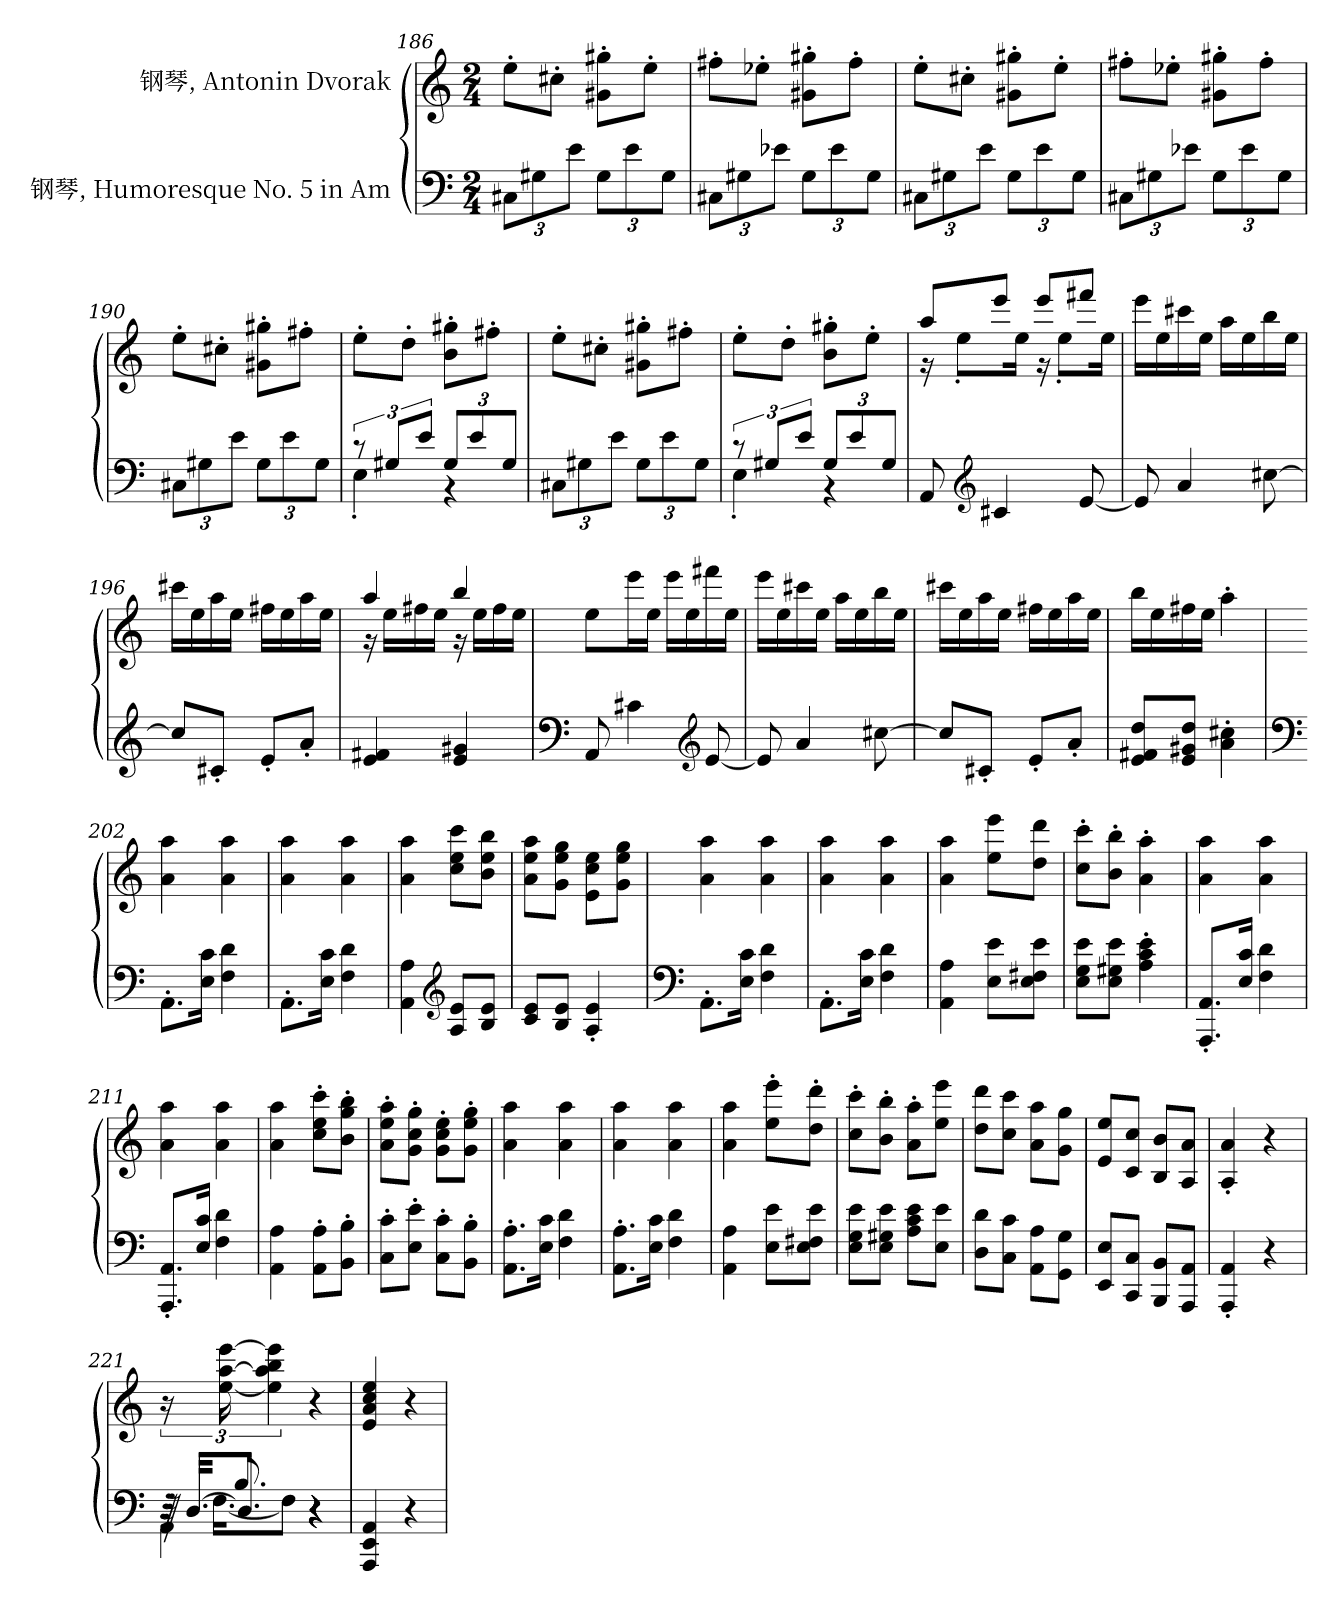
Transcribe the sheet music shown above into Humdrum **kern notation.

**kern	**kern
*part2	*part1
*staff2	*staff1
*I"钢琴, Humoresque No. 5 in Am	*I"钢琴, Antonin Dvorak
*clefF4	*clefG2
*k[]	*k[]
*M2/4	*M2/4
*Xbrackettup	*
=186	=186
12C#X\L	8ee'\L
12G#X\	.
.	8cc#X'\J
12e\J	.
12G#\L	8g#X\' 8gg#X\'L
12e\	.
.	8ee'\J
12G#\J	.
=187	=187
12C#X\L	8ff#X'\L
12G#X\	.
.	8ee-X'\J
12e-X\J	.
12G#\L	8g#X\' 8gg#X\'L
12e-\	.
.	8ff#'\J
12G#\J	.
=188	=188
12C#X\L	8ee'\L
12G#X\	.
.	8cc#X'\J
12e\J	.
12G#\L	8g#X\' 8gg#X\'L
12e\	.
.	8ee'\J
12G#\J	.
!!LO:PB:g=z
=189	=189
12C#X\L	8ff#X'\L
12G#X\	.
.	8ee-X'\J
12e-X\J	.
12G#\L	8g#X\' 8gg#X\'L
12e-\	.
.	8ff#'\J
12G#\J	.
=190	=190
12C#X\L	8ee'\L
12G#X\	.
.	8cc#X'\J
12e\J	.
12G#\L	8g#X\' 8gg#X\'L
12e\	.
.	8ff#X'\J
12G#\J	.
=191	=191
*brackettup	*
*^	*
12r	4E'\	8ee'\L
12G#X/L	.	.
.	.	8dd'\J
12e/J	.	.
*Xbrackettup	*	*
*	*	*MM131
12G#/L	4r	8b\' 8gg#X\'L
12e/	.	.
.	.	8ff#X'\J
12G#/J	.	.
*v	*v	*
=192	=192
12C#X\L	8ee'\L
12G#X\	.
.	8cc#X'\J
12e\J	.
12G#\L	8g#X\' 8gg#X\'L
12e\	.
.	8ff#X'\J
12G#\J	.
=193	=193
*brackettup	*
*^	*
12r	4E'\	8ee'\L
12G#X/L	.	.
.	.	8dd'\J
12e/J	.	.
*Xbrackettup	*	*
12G#/L	4r	8b\' 8gg#X\'L
12e/	.	.
.	.	8ee'\J
12G#/J	.	.
*v	*v	*
!!LO:LB:g=z
=194	=194
*	*MM144
*	*^
8AA/	8aa/L	16r
.	.	8ee'\L
*clefG2	*	*
4c#X/	8eee/J	.
.	.	16ee\Jk
.	8eee/L	16r
.	.	8ee'\L
[8e/	8fff#X/J	.
.	.	16ee\Jk
*	*v	*v
=195	=195
8e/]	16eee\LL
.	16ee\
4a/	16ccc#X\
.	16ee\JJ
.	16aa\LL
.	16ee\
[8cc#X\	16bb\
.	16ee\JJ
=196	=196
8cc#/L]	16ccc#X\LL
.	16ee\
8c#X'/J	16aa\
.	16ee\JJ
8e'/L	16ff#X\LL
.	16ee\
8a'/J	16aa\
.	16ee\JJ
=197	=197
*	*^
4e/ 4f#X/	4aa/	16r
.	.	16ee\LL
.	.	16ff#X\
.	.	16ee\JJ
4e/ 4g#X/	4bb/	16r
.	.	16ee\LL
.	.	16ff#\
.	.	16ee\JJ
*	*v	*v
!!LO:LB:g=z
=198	=198
*clefF4	*
8AA/	8ee\L
4c#X\	16eee\L
.	16ee\JJ
.	16eee\LL
.	16ee\
*clefG2	*
[8e/	16fff#X\
.	16ee\JJ
=199	=199
8e/]	16eee\LL
.	16ee\
4a/	16ccc#X\
.	16ee\JJ
.	16aa\LL
.	16ee\
[8cc#X\	16bb\
.	16ee\JJ
=200	=200
8cc#/L]	16ccc#X\LL
.	16ee\
8c#X'/J	16aa\
.	16ee\JJ
8e'/L	16ff#X\LL
.	16ee\
8a'/J	16aa\
.	16ee\JJ
=201	=201
8e/ 8f#X/ 8dd/L	16bb\LL
.	16ee\
8e/ 8g#X/ 8dd/J	16ff#X\
.	16ee\JJ
4a\' 4cc#X\'	4aa'\
=202	=202
*clefF4	*
8.AA'\L	4a\ 4aa\
16E\ 16c\Jk	.
4F\ 4d\	4a\ 4aa\
!!LO:LB:g=z
=203	=203
8.AA'\L	4a\ 4aa\
16E\ 16c\Jk	.
4F\ 4d\	4a\ 4aa\
=204	=204
4AA\ 4A\	4a\ 4aa\
*clefG2	*
8A/ 8e/L	8cc\ 8ee\ 8ccc\L
8B/ 8e/J	8b\ 8ee\ 8bb\J
=205	=205
8c/ 8e/L	8a\ 8ee\ 8aa\L
8B/ 8e/J	8g\ 8ee\ 8gg\J
4A/' 4e/'	8e\ 8cc\ 8ee\L
.	8g\ 8ee\ 8gg\J
=206	=206
*clefF4	*
8.AA'\L	4a\ 4aa\
16E\ 16c\Jk	.
4F\ 4d\	4a\ 4aa\
=207	=207
8.AA'\L	4a\ 4aa\
16E\ 16c\Jk	.
4F\ 4d\	4a\ 4aa\
=208	=208
4AA\ 4A\	4a\ 4aa\
8E\ 8e\L	8ee\ 8eee\L
8E\ 8F#X\ 8e\J	8dd\ 8ddd\J
=209	=209
8E\ 8G\ 8e\L	8cc\' 8ccc\'L
8E\ 8G#X\ 8e\J	8b\' 8bb\'J
4A\' 4c\' 4e\'	4a\' 4aa\'
!!LO:LB:g=z
=210	=210
8.AAA/' 8.AA/'L	4a\ 4aa\
16E/ 16c/Jk	.
4F\ 4d\	4a\ 4aa\
=211	=211
8.AAA/' 8.AA/'L	4a\ 4aa\
16E/ 16c/Jk	.
4F\ 4d\	4a\ 4aa\
=212	=212
4AA\ 4A\	4a\ 4aa\
*	*MM138
8AA\' 8A\'L	8cc\' 8ee\' 8ccc\'L
8BB\' 8B\'J	8b\' 8gg\' 8bb\'J
=213	=213
8C\' 8c\'L	8a\' 8ee\' 8aa\'L
8E\' 8e\'J	8g\' 8cc\' 8gg\'J
8C\' 8c\'L	8g\' 8cc\' 8ee\'L
8BB\' 8B\'J	8g\' 8ee\' 8gg\'J
=214	=214
*	*MM144
8.AA\' 8.A\'L	4a\ 4aa\
16E\ 16c\Jk	.
4F\ 4d\	4a\ 4aa\
=215	=215
8.AA\' 8.A\'L	4a\ 4aa\
16E\ 16c\Jk	.
4F\ 4d\	4a\ 4aa\
=216	=216
4AA\ 4A\	4a\ 4aa\
8E\ 8e\L	8ee\' 8eee\'L
8E\ 8F#X\ 8e\J	8dd\' 8ddd\'J
=217	=217
8E\ 8G\ 8e\L	8cc\' 8ccc\'L
8E\ 8G#X\ 8e\J	8b\' 8bb\'J
8A\ 8c\ 8e\L	8a\' 8aa\'L
8E\ 8e\J	8ee\ 8eee\J
!!LO:LB:g=z
=218	=218
8D\ 8d\L	8dd\ 8ddd\L
8C\ 8c\J	8cc\ 8ccc\J
8AA\ 8A\L	8a\ 8aa\L
8GG\ 8G\J	8g\ 8gg\J
=219	=219
8EE/ 8E/L	8e/ 8ee/L
8CC/ 8C/J	8c/ 8cc/J
8BBB/ 8BB/L	8B/ 8b/L
8AAA/ 8AA/J	8A/ 8a/J
=220	=220
4AAA/' 4AA/'	4A/' 4a/'
4r	4r
=221	=221
*^	*
*	*^	*
*	*	*^	*
16r	32r	64r	4AA\	24r
.	.	[32.D/KKL	.	.
.	[16.F\KL	.	.	.
.	.	.	.	[24ee\ [24aa\ [24eee\
8.B/	.	8.D/J]	.	.
.	.	.	.	6ee\] 6aa\] 6bb\ 6eee\]
.	8F\J]	.	.	.
*	*	*	*	*MM40
4r	4r	4r	4r	4r
*v	*v	*v	*v	*
=222	=222
4AAA/ 4EE/ 4AA/	4e/ 4a/ 4cc/ 4ee/
4r	4r
=	=
*-	*-
